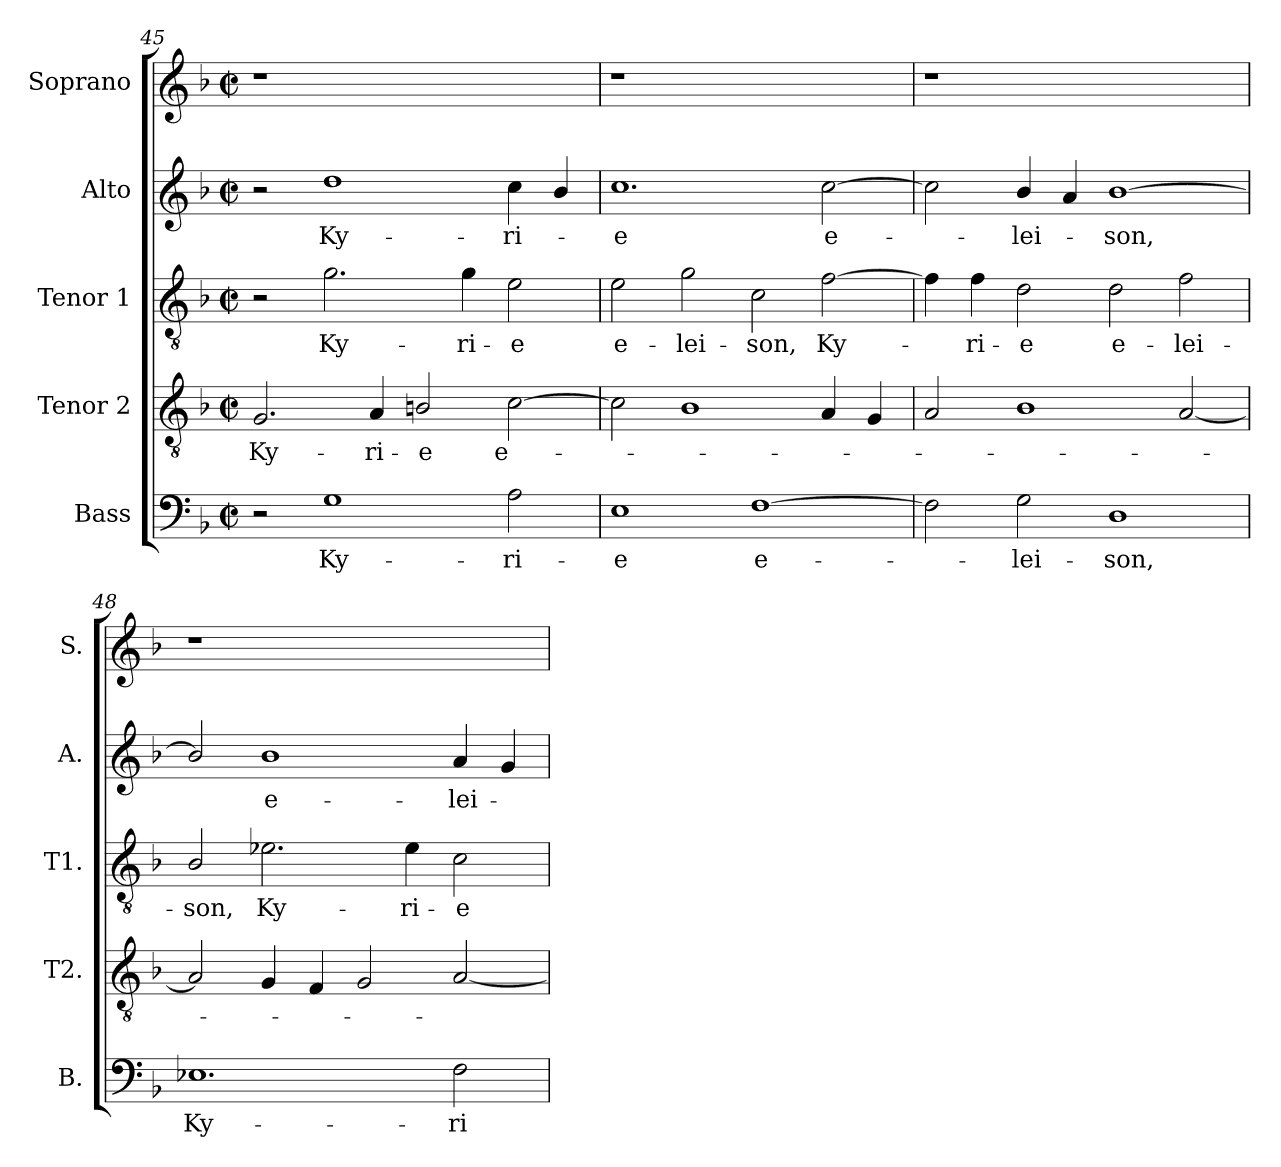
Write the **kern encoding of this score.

**kern	**text	**kern	**text	**kern	**text	**kern	**text	**kern
*part5	*part5	*part4	*part4	*part3	*part3	*part2	*part2	*part1
*staff5	*staff5	*staff4	*staff4	*staff3	*staff3	*staff2	*staff2	*staff1
*I"Bass	*	*I"Tenor 2	*	*I"Tenor 1	*	*I"Alto	*	*I"Soprano
*I'B.	*	*I'T2.	*	*I'T1.	*	*I'A.	*	*I'S.
!!LO:LB:g=z
*clefF4	*	*clefGv2	*	*clefGv2	*	*clefG2	*	*clefG2
*	*	*ITrd7c12	*	*ITrd7c12	*	*	*	*
*k[b-]	*	*k[b-]	*	*k[b-]	*	*k[b-]	*	*k[b-]
*F:	*	*F:	*	*F:	*	*F:	*	*F:
*M2/2	*	*M2/2	*	*M2/2	*	*M2/2	*	*M2/2
*met(c|)	*	*met(c|)	*	*met(c|)	*	*met(c|)	*	*met(c|)
=45	=45	=45	=45	=45	=45	=45	=45	=45
!	!	!	!LO:LY:b:color=#000000	!	!	!	!	!LO:N:vis=1
2r	.	2.GGi/	Ky-	2r	.	2r	.	1r
!	!LO:LY:b:color=#000000	!	!	!	!	!	!	!
!	!	!	!	!	!LO:LY:b:color=#000000	!	!	!
!	!	!	!	!	!	!	!LO:LY:b:color=#000000	!
1Gi	Ky-	.	.	2.Gi\	Ky-	1ddi	Ky-	.
!	!	!	!LO:LY:b:color=#000000	!	!	!	!	!
.	.	4AAi/	-ri-	.	.	.	.	.
!	!	!	!LO:LY:b:color=#000000	!	!	!	!	!
.	.	2BBni/	-e	.	.	.	.	1ryy
!	!	!	!	!	!LO:LY:b:color=#000000	!	!	!
.	.	.	.	4Gi\	-ri-	.	.	.
!	!LO:LY:b:color=#000000	!	!	!	!	!	!	!
!	!	!	!LO:LY:b:color=#000000	!	!	!	!	!
!	!	!	!	!	!LO:LY:b:color=#000000	!	!	!
!	!	!	!	!	!	!	!LO:LY:b:color=#000000	!
2Ai\	-ri-	[>2Ci\	e-	2Ei\	-e	4cci\	-ri-	.
.	.	.	.	.	.	4b-i/	.	.
=46	=46	=46	=46	=46	=46	=46	=46	=46
!	!LO:LY:b:color=#000000	!	!	!	!	!	!	!
!	!	!	!	!	!LO:LY:b:color=#000000	!	!	!
!	!	!	!	!	!	!	!LO:LY:b:color=#000000	!LO:N:vis=1
1Ei	-e	2Ci\]	.	2Ei\	e-	1.cci	-e	1r
!	!	!	!	!	!LO:LY:b:color=#000000	!	!	!
.	.	1BB-i	.	2Gi\	-lei-	.	.	.
!	!LO:LY:b:color=#000000	!	!	!	!	!	!	!
!	!	!	!	!	!LO:LY:b:color=#000000	!	!	!
[>1Fi	e-	.	.	2Ci\	-son,	.	.	1ryy
!	!	!	!	!	!LO:LY:b:color=#000000	!	!	!
!	!	!	!	!	!	!	!LO:LY:b:color=#000000	!
.	.	4AAi/	.	[>2Fi\	Ky-	[>2cci\	e-	.
.	.	4GGi/	.	.	.	.	.	.
=47	=47	=47	=47	=47	=47	=47	=47	=47
!	!	!	!	!	!	!	!	!LO:N:vis=1
2Fi\]	.	2AAi/	.	4Fi\]	.	2cci\]	.	1r
!	!	!	!	!	!LO:LY:b:color=#000000	!	!	!
.	.	.	.	4Fi\	-ri-	.	.	.
!	!LO:LY:b:color=#000000	!	!	!	!	!	!	!
!	!	!	!	!	!LO:LY:b:color=#000000	!	!	!
!	!	!	!	!	!	!	!LO:LY:b:color=#000000	!
2Gi\	-lei-	1BB-i	.	2Di\	-e	4b-i/	-lei-	.
.	.	.	.	.	.	4ai/	.	.
!	!LO:LY:b:color=#000000	!	!	!	!	!	!	!
!	!	!	!	!	!LO:LY:b:color=#000000	!	!	!
!	!	!	!	!	!	!	!LO:LY:b:color=#000000	!
1Di	-son,	.	.	2Di\	e-	[<1b-i	-son,	1ryy
!	!	!	!	!	!LO:LY:b:color=#000000	!	!	!
.	.	[<2AAi/	.	2Fi\	-lei-	.	.	.
=48	=48	=48	=48	=48	=48	=48	=48	=48
!	!LO:LY:b:color=#000000	!	!	!	!	!	!	!
!	!	!	!	!	!LO:LY:b:color=#000000	!	!	!LO:N:vis=1
1.E-Xi	Ky-	2AAi/]	.	2BB-i/	-son,	2b-i/]	.	1r
!	!	!	!	!	!LO:LY:b:color=#000000	!	!	!
!	!	!	!	!	!	!	!LO:LY:b:color=#000000	!
.	.	4GGi/	.	2.E-i\	Ky-	1b-i	e-	.
.	.	4FFi/	.	.	.	.	.	.
.	.	2GGi/	.	.	.	.	.	1ryy
!	!	!	!	!	!LO:LY:b:color=#000000	!	!	!
.	.	.	.	4E-i\	-ri-	.	.	.
!	!LO:LY:b:color=#000000	!	!	!	!	!	!	!
!	!	!	!	!	!LO:LY:b:color=#000000	!	!	!
!	!	!	!	!	!	!	!LO:LY:b:color=#000000	!
2Fi\	-ri-	[<2AAi/	.	2Ci\	-e	4ai/	-lei-	.
.	.	.	.	.	.	4gi/	.	.
=	=	=	=	=	=	=	=	=
*-	*-	*-	*-	*-	*-	*-	*-	*-
